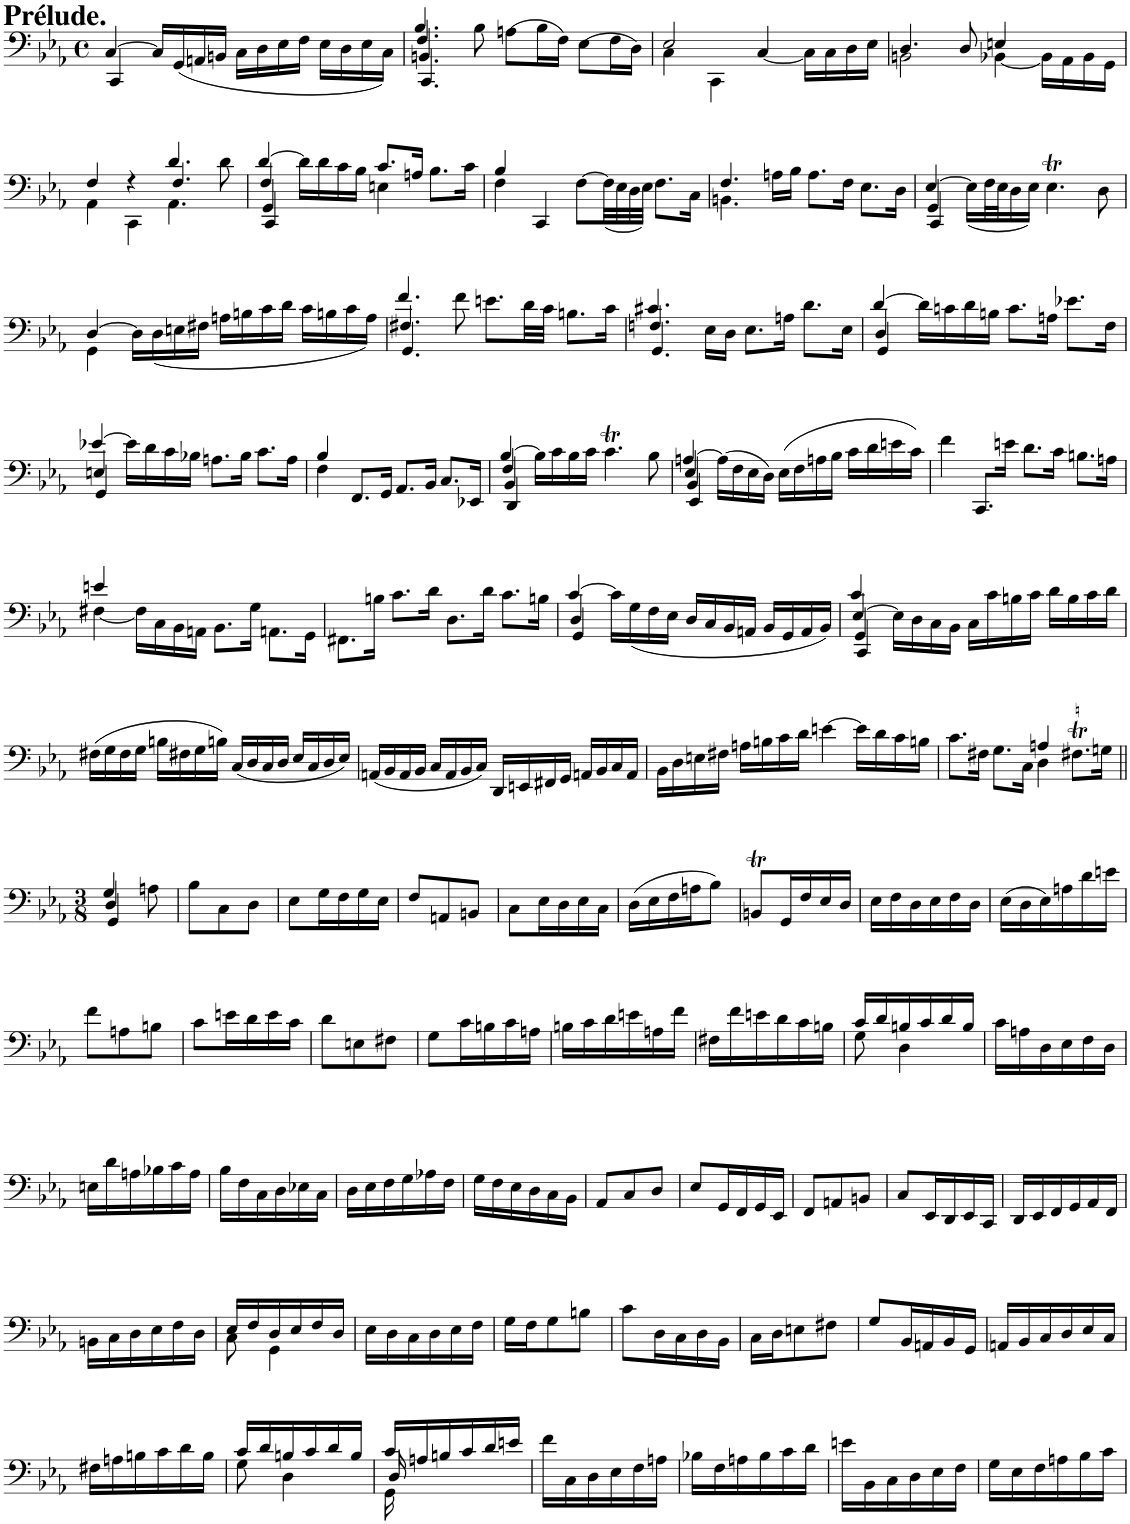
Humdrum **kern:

**kern
*part1
*staff1
*I"Violoncello
*I'Vc.
*clefF4
*k[b-e-a-]
*M4/4
*met(c)
=1
*^
!LO:TX:a:B:t=Prélude.	!
[4C/	4CC/
16C/LL]	2.ryy
(<16GG/	.
16AAn/	.
16BBn/JJ	.
16C\LL	.
16D\	.
16E-\	.
16F\JJ	.
16E-\LL	.
16D\	.
16E-\	.
16C\JJ)	.
=2	=2
*^	*^
4.B---/	4.CC/	4.F/	4.BBn/
8B---\	2ryy	2ryy	2ryy
(8A--X\L	.	.	.
16B---\L	.	.	.
16F\JJ)	.	.	.
(8E-\L	.	.	.
16F\L	8ryy	8ryy	8ryy
16D\JJ)	.	.	.
*	*v	*v	*v
=3	=3
2E-/	4C\
.	4CC\
[<4C/	2ryy
16C\LL]	.
16C\	.
16D\	.
16E-\JJ	.
=4	=4
4.D/	2BBn\
8D/	.
4En/	[4BB-X\
4ryy	16BB-\LL]
.	16AA-\
.	16BB-\
.	16GG\JJ
!!LO:LB:g=z	!!
=5	=5
*	*^
4F/	4AA-\	2ryy
4r	4CC\	.
4.d--/	4.AA-\	4.F/
8d--\	8ryy	8ryy
=6	=6	=6
*	*	*^
[4d--/	4CC/	4F/	4GG/
16d--\LL]	4ryy	2.ryy	2.ryy
16d--\	.	.	.
16c--\	.	.	.
16B---\JJ	.	.	.
8.c--/L	4En\	.	.
16A--X/Jk	.	.	.
8.B---\L	4ryy	.	.
16c--\Jk	.	.	.
*	*v	*v	*v
=7	=7
4B---/	4F\
4CC/	2.ryy
[8F\L	.
(<32F\LL]	.
32E-\	.
32D\	.
32E-\JJJ)	.
8.F\L	.
16C\Jk	.
=8	=8
4.F/	4.BBn\
16A--X\LL	2ryy
16B---\JJ	.
8.A--\L	.
16F\Jk	.
8.E-\L	.
.	8ryy
16D\Jk	.
=9	=9
*	*^
[4E-/	4CC/	4GG/
(<16E-\LL]	2.ryy	2.ryy
32F\L	.	.
32E-\J	.	.
16D\	.	.
16E-\JJ)	.	.
4.E-T\	.	.
8D\	.	.
*	*v	*v
!!LO:LB:g=z
=10	=10
[4D/	4GG\
16D\LL]	2.ryy
(<16D\	.
16En\	.
16F#X\JJ	.
16A--X\LL	.
16B--X\	.
16c--\	.
16d--\JJ	.
16c--\LL	.
16B--X\	.
16c--\	.
16A--\JJ)	.
=11	=11
*	*^
4.f--/	4.GG/	4.F#X/
8f--\	2ryy	2ryy
8.e--X\L	.	.
32d--\LL	.	.
32c--\JJJ	.	.
8.B--X\L	.	.
.	8ryy	8ryy
16c--\Jk	.	.
=12	=12	=12
4.c-X/	4.GG/	4.Fn/
16E-\LL	2ryy	2ryy
16D\JJ	.	.
8.E-\L	.	.
16A--X\Jk	.	.
8.d--\L	.	.
.	8ryy	8ryy
16E-\Jk	.	.
=13	=13	=13
[4d--/	4GG/	4D/
16d--\LL]	2.ryy	2.ryy
16c--X\	.	.
16d--\	.	.
16B--X\JJ	.	.
8.c--\L	.	.
16A--X\Jk	.	.
8.e---X\L	.	.
16F\Jk	.	.
!!LO:LB:g=z	!!	!!
=14	=14	=14
[4e---X/	4GG/	4En/
16e---\LL]	2.ryy	2.ryy
16d--\	.	.
16c--\	.	.
16B---X\JJ	.	.
8.A--X\L	.	.
16B---\Jk	.	.
8.c--\L	.	.
16A--\Jk	.	.
*	*v	*v
=15	=15
4B---/	4F\
8.FF/L	2.ryy
16GG/Jk	.
8.AA-/L	.
16BB-/Jk	.
8.C/L	.
16EE-X/Jk	.
=16	=16
*^	*^
[4B---/	4DD/	4F/	4BB-/
16B---\LL]	2.ryy	2.ryy	2.ryy
16c--\	.	.	.
16B---\	.	.	.
16c--\JJ	.	.	.
4.c--T\	.	.	.
8B---\	.	.	.
=17	=17	=17	=17
[4A--X/	4EE-/	4E-/	4BB-/
(>16A--\LL]	2.ryy	2.ryy	2.ryy
16F\	.	.	.
16E-\	.	.	.
16D\JJ)	.	.	.
(>16E-\LL	.	.	.
16F\	.	.	.
16A--X\	.	.	.
16B---\JJ	.	.	.
16c--\LL	.	.	.
16d--\	.	.	.
16e--X\	.	.	.
16c--\JJ)	.	.	.
*v	*v	*v	*v
=18
4f--\
8.CC/L
16e--X\Jk
8.d--\L
16c--\Jk
8.B--X\L
16A--X\Jk
!!LO:LB:g=z
=19
*^
4e--X/	[4F#X\
4ryy	16F#\LL]
.	16C\
.	16BB-\
.	16AAn\JJ
8.BB-\L	2ryy
16G\Jk	.
8.AAn\L	.
16GG\Jk	.
*v	*v
=20
8.FF#X\L
16B--X\Jk
8.c--\L
16d--\Jk
8.D\L
16d--\Jk
8.c--\L
16B--X\Jk
=21
*^
*	*^
[4c--/	4GG/	4D/
16c--\LL]	2.ryy	2.ryy
(<16G\	.	.
16F\	.	.
16E-\JJ	.	.
16D/LL	.	.
16C/	.	.
16BB-/	.	.
16AAn/JJ	.	.
16BB-/LL	.	.
16GG/	.	.
16AA/	.	.
16BB-/JJ)	.	.
=22	=22	=22
*	*	*^
4c--/	4CC/	[4E-/	4GG/
4ryy	2.ryy	16E-\LL]	2.ryy
.	.	16D\	.
.	.	16C\	.
.	.	16BB-\JJ	.
16C\LL	.	2ryy	.
16c--\	.	.	.
16B--X\	.	.	.
16c--\JJ	.	.	.
16d--\LL	.	.	.
16B--\	.	.	.
16c--\	.	.	.
16d--\JJ	.	.	.
*v	*v	*v	*v
!!LO:LB:g=z
=23
(16F#X\LL
16G\
16F#\
16G\JJ
16B--X\LL
16F#X\
16G\
16B--X\JJ)
(16C/LL
16D/
16C/
16D/JJ
16E-/LL
16C/
16D/
16E-/JJ)
=24
(16AAn/LL
16BB-/
16AA/
16BB-/JJ
16C/LL
16AA/
16BB-/
16C/JJ)
16DD/LL
16EEn/
16FF#X/
16GG/JJ
16AAn/LL
16BB-/
16C/
16AA/JJ
=25
!LO:N:head=solid
16BB-\LL
16D\
16En\
16F#X\JJ
16A--X\LL
16B--X\
16c--\
16d--\JJ
[4e--X\
16e--\LL]
16d--\
16c--\
16B--X\JJ
=26
*^
8.c--\L	2ryy
16F#X\Jk	.
8.G\L	.
16C\Jk	.
4A--X/	4D\
8.F#Xt\L	4ryy
16Gn\Jk	.
*v	*v
!!LO:LB:g=z
=27||
*M3/8
*^
*	*^
4G/	4GG/	4D/
8A--X\	8ryy	8ryy
*v	*v	*v
=28
8B---\L
8C\
8D\J
=29
8E-\L
16G\L
16F\
16G\
16E-\JJ
=30
8F/L
8AAn/
8BBn/J
=31
8C\L
16E-\L
16D\
16E-\
16C\JJ
=32
(16D\LL
16E-\
16F\
16A--X\J
8B---\J)
=33
8BBnt/L
16GG/L
16F/
16E-/
16D/JJ
=34
16E-\LL
16F\
16D\
16E-\
16F\
16D\JJ
=35
(16E-\LL
16D\
16E-\)
16A--X\
16d--\
16e--X\JJ
!!LO:LB:g=z
=36
8f--\L
8A--X\
8B--X\J
=37
8c--\L
16e--X\L
16d--\
16e--\
16c--\JJ
=38
8d--\L
8En\
8F#X\J
=39
8G\L
16c--\L
16B--X\
16c--\
16A--X\JJ
=40
16B--X\LL
16c--\
16d--\
16e--X\
16A--X\
16f--\JJ
=41
16F#X\LL
16f--\
16e--X\
16d--\
16c--\
16B--X\JJ
=42
*^
16c--/LL	8G\
16d--/	.
16B--X/	4D\
16c--/	.
16d--/	.
16B--/JJ	.
*v	*v
=43
16c--\LL
16A--X\
16D\
16E-\
16F\
16D\JJ
!!LO:LB:g=z
=44
16En\LL
16d--\
16A--X\
16B---X\
16c--\
16A--\JJ
=45
16B---\LL
16F\
16C\
16D\
16E-X\
16C\JJ
=46
16D\LL
16E-\
16F\
16G\
16A-X\
16F\JJ
=47
16G\LL
16F\
16E-\
16D\
16C\
16BB-\JJ
=48
8AA-/L
8C/
8D/J
=49
8E-/L
16GG/L
16FF/
16GG/
16EE-/JJ
=50
8FF/L
8AAn/
8BBn/J
=51
8C/L
16EE-/L
16DD/
16EE-/
16CC/JJ
=52
16DD/LL
16EE-/
16FF/
16GG/
16AA-/
16FF/JJ
!!LO:LB:g=z
=53
16BBn\LL
16C\
16D\
16E-\
16F\
16D\JJ
=54
*^
16E-/LL	8C\
16F/	.
16D/	4GG\
16E-/	.
16F/	.
16D/JJ	.
*v	*v
=55
16E-\LL
16D\
16C\
16D\
16E-\
16F\JJ
=56
16G\LL
16F\J
8G\
8B--X\J
=57
8c--\L
16D\L
16C\
16D\
16BB-\JJ
=58
16C\LL
16D\J
8En\
8F#X\J
=59
8G/L
16BB-/L
16AAn/
16BB-/
16GG/JJ
=60
16AAn/LL
16BB-/
16C/
16D/
16E-/
16C/JJ
!!LO:LB:g=z
=61
16F#X\LL
16A--X\
16B--X\
16c--\
16d--\
16B--\JJ
=62
*^
16c--/LL	8G\
16d--/	.
16B--X/	4D\
16c--/	.
16d--/	.
16B--/JJ	.
=63	=63
*	*^
16c--/LL	16GG\	16D/
16A--X/	4ryy	4ryy
16B--X/	.	.
16c--/	.	.
16d--/	.	.
16e--X/JJ	16ryy	16ryy
*v	*v	*v
=64
16f--\LL
16C\
16D\
16E-\
16F\
16A--X\JJ
=65
16B---X\LL
16F\
16A--X\
16B---\
16c--\
16d--\JJ
=66
16e--X\LL
16BB-\
16C\
16D\
16E-\
16F\JJ
=67
16G\LL
16E-\
16F\
16A--X\
16B---\
16c--\JJ
=
*-
